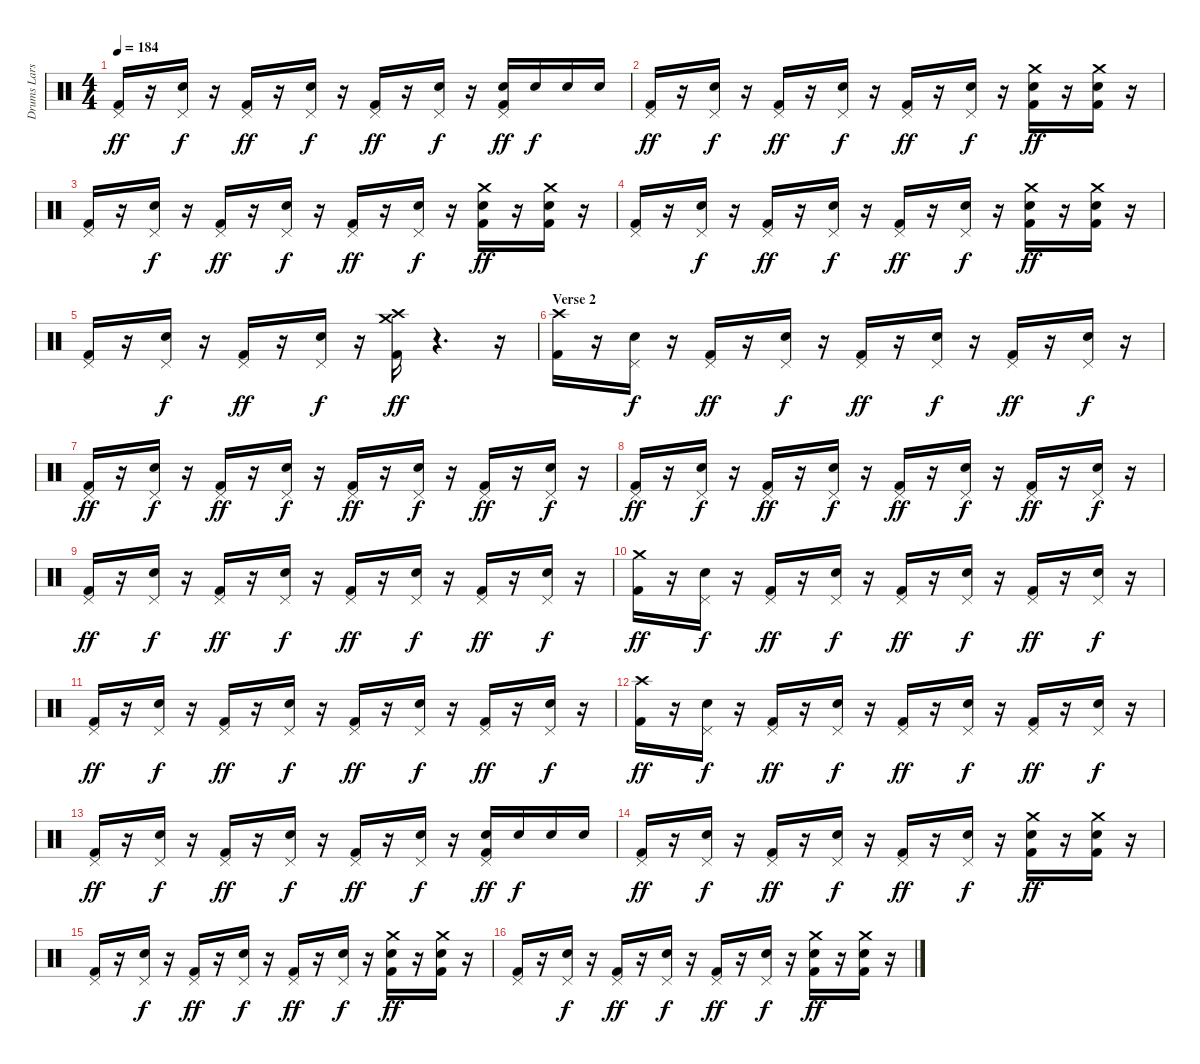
\track ("Drums Lars" "Drums Lars") {instrument percussion}
\staff {score}
\articulation defaults
\ts (4 4)
\tempo 184
\clef neutral
\ks c
("Kick (hit) 2" "Pedal Hi-Hat (hit)").16{dy ff} r.16 ("Pedal Hi-Hat (hit)" "Electric Snare (hit)").16{dy f} r.16 ("Kick (hit) 2" "Pedal Hi-Hat (hit)").16{dy ff} r.16 ("Pedal Hi-Hat (hit)" "Electric Snare (hit)").16{dy f} r.16 ("Kick (hit) 2" "Pedal Hi-Hat (hit)").16{dy ff} r.16 ("Pedal Hi-Hat (hit)" "Electric Snare (hit)").16{dy f} r.16 ("Kick (hit) 2" "Pedal Hi-Hat (hit)" "Electric Snare (hit)").16{dy ff} "Electric Snare (hit)".16{dy f} "Electric Snare (hit)".16 "Electric Snare (hit)".16 |
("Kick (hit) 2" "Pedal Hi-Hat (hit)").16{dy ff} r.16 ("Pedal Hi-Hat (hit)" "Electric Snare (hit)").16{dy f} r.16 ("Kick (hit) 2" "Pedal Hi-Hat (hit)").16{dy ff} r.16 ("Pedal Hi-Hat (hit)" "Electric Snare (hit)").16{dy f} r.16 ("Kick (hit) 2" "Pedal Hi-Hat (hit)").16{dy ff} r.16 ("Pedal Hi-Hat (hit)" "Electric Snare (hit)").16{dy f} r.16 ("Kick (hit) 2" "Crash medium (hit)" "Electric Snare (hit)").16{dy ff} r.16 ("Kick (hit) 2" "Crash medium (hit)" "Electric Snare (hit)").16 r.16 |
("Kick (hit) 2" "Pedal Hi-Hat (hit)").16 r.16 ("Pedal Hi-Hat (hit)" "Electric Snare (hit)").16{dy f} r.16 ("Kick (hit) 2" "Pedal Hi-Hat (hit)").16{dy ff} r.16 ("Pedal Hi-Hat (hit)" "Electric Snare (hit)").16{dy f} r.16 ("Kick (hit) 2" "Pedal Hi-Hat (hit)").16{dy ff} r.16 ("Pedal Hi-Hat (hit)" "Electric Snare (hit)").16{dy f} r.16 ("Kick (hit) 2" "Crash medium (hit)" "Electric Snare (hit)").16{dy ff} r.16 ("Kick (hit) 2" "Crash medium (hit)" "Electric Snare (hit)").16 r.16 |
("Kick (hit) 2" "Pedal Hi-Hat (hit)").16 r.16 ("Pedal Hi-Hat (hit)" "Electric Snare (hit)").16{dy f} r.16 ("Kick (hit) 2" "Pedal Hi-Hat (hit)").16{dy ff} r.16 ("Pedal Hi-Hat (hit)" "Electric Snare (hit)").16{dy f} r.16 ("Kick (hit) 2" "Pedal Hi-Hat (hit)").16{dy ff} r.16 ("Pedal Hi-Hat (hit)" "Electric Snare (hit)").16{dy f} r.16 ("Kick (hit) 2" "Crash medium (hit)" "Electric Snare (hit)").16{dy ff} r.16 ("Kick (hit) 2" "Crash medium (hit)" "Electric Snare (hit)").16 r.16 |
("Kick (hit) 2" "Pedal Hi-Hat (hit)").16 r.16 ("Pedal Hi-Hat (hit)" "Electric Snare (hit)").16{dy f} r.16 ("Kick (hit) 2" "Pedal Hi-Hat (hit)").16{dy ff} r.16 ("Pedal Hi-Hat (hit)" "Electric Snare (hit)").16{dy f} r.16 ("Kick (hit) 2" "Crash high (hit)" "Crash medium (hit)").16{dy ff} r.4{d} r.16 |
\section ("" "Verse 2")
("Kick (hit) 2" "Crash high (hit)").16 r.16 ("Pedal Hi-Hat (hit)" "Electric Snare (hit)").16{dy f} r.16 ("Kick (hit) 2" "Pedal Hi-Hat (hit)").16{dy ff} r.16 ("Pedal Hi-Hat (hit)" "Electric Snare (hit)").16{dy f} r.16 ("Kick (hit) 2" "Pedal Hi-Hat (hit)").16{dy ff} r.16 ("Pedal Hi-Hat (hit)" "Electric Snare (hit)").16{dy f} r.16 ("Kick (hit) 2" "Pedal Hi-Hat (hit)").16{dy ff} r.16 ("Pedal Hi-Hat (hit)" "Electric Snare (hit)").16{dy f} r.16 |
("Kick (hit) 2" "Pedal Hi-Hat (hit)").16{dy ff} r.16 ("Pedal Hi-Hat (hit)" "Electric Snare (hit)").16{dy f} r.16 ("Kick (hit) 2" "Pedal Hi-Hat (hit)").16{dy ff} r.16 ("Pedal Hi-Hat (hit)" "Electric Snare (hit)").16{dy f} r.16 ("Kick (hit) 2" "Pedal Hi-Hat (hit)").16{dy ff} r.16 ("Pedal Hi-Hat (hit)" "Electric Snare (hit)").16{dy f} r.16 ("Kick (hit) 2" "Pedal Hi-Hat (hit)").16{dy ff} r.16 ("Pedal Hi-Hat (hit)" "Electric Snare (hit)").16{dy f} r.16 |
("Kick (hit) 2" "Pedal Hi-Hat (hit)").16{dy ff} r.16 ("Pedal Hi-Hat (hit)" "Electric Snare (hit)").16{dy f} r.16 ("Kick (hit) 2" "Pedal Hi-Hat (hit)").16{dy ff} r.16 ("Pedal Hi-Hat (hit)" "Electric Snare (hit)").16{dy f} r.16 ("Kick (hit) 2" "Pedal Hi-Hat (hit)").16{dy ff} r.16 ("Pedal Hi-Hat (hit)" "Electric Snare (hit)").16{dy f} r.16 ("Kick (hit) 2" "Pedal Hi-Hat (hit)").16{dy ff} r.16 ("Pedal Hi-Hat (hit)" "Electric Snare (hit)").16{dy f} r.16 |
("Kick (hit) 2" "Pedal Hi-Hat (hit)").16{dy ff} r.16 ("Pedal Hi-Hat (hit)" "Electric Snare (hit)").16{dy f} r.16 ("Kick (hit) 2" "Pedal Hi-Hat (hit)").16{dy ff} r.16 ("Pedal Hi-Hat (hit)" "Electric Snare (hit)").16{dy f} r.16 ("Kick (hit) 2" "Pedal Hi-Hat (hit)").16{dy ff} r.16 ("Pedal Hi-Hat (hit)" "Electric Snare (hit)").16{dy f} r.16 ("Kick (hit) 2" "Pedal Hi-Hat (hit)").16{dy ff} r.16 ("Pedal Hi-Hat (hit)" "Electric Snare (hit)").16{dy f} r.16 |
("Kick (hit) 2" "Crash medium (hit)").16{dy ff} r.16 ("Pedal Hi-Hat (hit)" "Electric Snare (hit)").16{dy f} r.16 ("Kick (hit) 2" "Pedal Hi-Hat (hit)").16{dy ff} r.16 ("Pedal Hi-Hat (hit)" "Electric Snare (hit)").16{dy f} r.16 ("Kick (hit) 2" "Pedal Hi-Hat (hit)").16{dy ff} r.16 ("Pedal Hi-Hat (hit)" "Electric Snare (hit)").16{dy f} r.16 ("Kick (hit) 2" "Pedal Hi-Hat (hit)").16{dy ff} r.16 ("Pedal Hi-Hat (hit)" "Electric Snare (hit)").16{dy f} r.16 |
("Kick (hit) 2" "Pedal Hi-Hat (hit)").16{dy ff} r.16 ("Pedal Hi-Hat (hit)" "Electric Snare (hit)").16{dy f} r.16 ("Kick (hit) 2" "Pedal Hi-Hat (hit)").16{dy ff} r.16 ("Pedal Hi-Hat (hit)" "Electric Snare (hit)").16{dy f} r.16 ("Kick (hit) 2" "Pedal Hi-Hat (hit)").16{dy ff} r.16 ("Pedal Hi-Hat (hit)" "Electric Snare (hit)").16{dy f} r.16 ("Kick (hit) 2" "Pedal Hi-Hat (hit)").16{dy ff} r.16 ("Pedal Hi-Hat (hit)" "Electric Snare (hit)").16{dy f} r.16 |
("Kick (hit) 2" "Crash high (hit)").16{dy ff} r.16 ("Pedal Hi-Hat (hit)" "Electric Snare (hit)").16{dy f} r.16 ("Kick (hit) 2" "Pedal Hi-Hat (hit)").16{dy ff} r.16 ("Pedal Hi-Hat (hit)" "Electric Snare (hit)").16{dy f} r.16 ("Kick (hit) 2" "Pedal Hi-Hat (hit)").16{dy ff} r.16 ("Pedal Hi-Hat (hit)" "Electric Snare (hit)").16{dy f} r.16 ("Kick (hit) 2" "Pedal Hi-Hat (hit)").16{dy ff} r.16 ("Pedal Hi-Hat (hit)" "Electric Snare (hit)").16{dy f} r.16 |
("Kick (hit) 2" "Pedal Hi-Hat (hit)").16{dy ff} r.16 ("Pedal Hi-Hat (hit)" "Electric Snare (hit)").16{dy f} r.16 ("Kick (hit) 2" "Pedal Hi-Hat (hit)").16{dy ff} r.16 ("Pedal Hi-Hat (hit)" "Electric Snare (hit)").16{dy f} r.16 ("Kick (hit) 2" "Pedal Hi-Hat (hit)").16{dy ff} r.16 ("Pedal Hi-Hat (hit)" "Electric Snare (hit)").16{dy f} r.16 ("Kick (hit) 2" "Pedal Hi-Hat (hit)" "Electric Snare (hit)").16{dy ff} "Electric Snare (hit)".16{dy f} "Electric Snare (hit)".16 "Electric Snare (hit)".16 |
("Kick (hit) 2" "Pedal Hi-Hat (hit)").16{dy ff} r.16 ("Pedal Hi-Hat (hit)" "Electric Snare (hit)").16{dy f} r.16 ("Kick (hit) 2" "Pedal Hi-Hat (hit)").16{dy ff} r.16 ("Pedal Hi-Hat (hit)" "Electric Snare (hit)").16{dy f} r.16 ("Kick (hit) 2" "Pedal Hi-Hat (hit)").16{dy ff} r.16 ("Pedal Hi-Hat (hit)" "Electric Snare (hit)").16{dy f} r.16 ("Kick (hit) 2" "Crash medium (hit)" "Electric Snare (hit)").16{dy ff} r.16 ("Kick (hit) 2" "Crash medium (hit)" "Electric Snare (hit)").16 r.16 |
("Kick (hit) 2" "Pedal Hi-Hat (hit)").16 r.16 ("Pedal Hi-Hat (hit)" "Electric Snare (hit)").16{dy f} r.16 ("Kick (hit) 2" "Pedal Hi-Hat (hit)").16{dy ff} r.16 ("Pedal Hi-Hat (hit)" "Electric Snare (hit)").16{dy f} r.16 ("Kick (hit) 2" "Pedal Hi-Hat (hit)").16{dy ff} r.16 ("Pedal Hi-Hat (hit)" "Electric Snare (hit)").16{dy f} r.16 ("Kick (hit) 2" "Crash medium (hit)" "Electric Snare (hit)").16{dy ff} r.16 ("Kick (hit) 2" "Crash medium (hit)" "Electric Snare (hit)").16 r.16 |
("Kick (hit) 2" "Pedal Hi-Hat (hit)").16 r.16 ("Pedal Hi-Hat (hit)" "Electric Snare (hit)").16{dy f} r.16 ("Kick (hit) 2" "Pedal Hi-Hat (hit)").16{dy ff} r.16 ("Pedal Hi-Hat (hit)" "Electric Snare (hit)").16{dy f} r.16 ("Kick (hit) 2" "Pedal Hi-Hat (hit)").16{dy ff} r.16 ("Pedal Hi-Hat (hit)" "Electric Snare (hit)").16{dy f} r.16 ("Kick (hit) 2" "Crash medium (hit)" "Electric Snare (hit)").16{dy ff} r.16 ("Kick (hit) 2" "Crash medium (hit)" "Electric Snare (hit)").16 r.16
